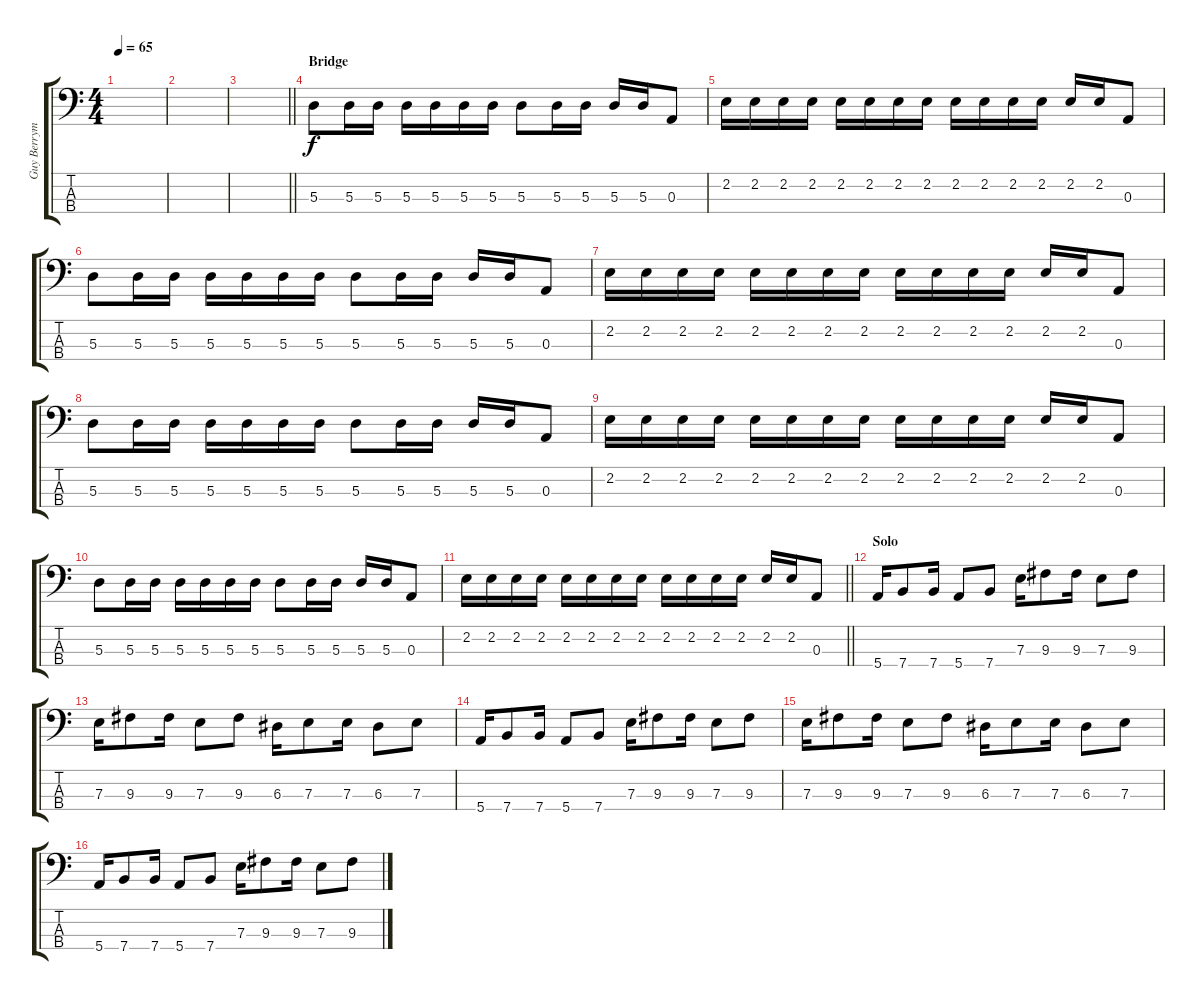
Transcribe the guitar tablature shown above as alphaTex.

\track ("Guy Berryman-Bass Guitar" "Guy Berrym") {instrument electricbassfinger}
\staff {score tabs}
\tuning (G2 D2 A1 E1) {hide}
\ts (4 4)
\tempo 65
\clef f4
\ks c
|
|
\barLineRight lightlight
|
\section ("" "Bridge")
5.3.8 5.3.16 5.3.16 5.3.16 5.3.16 5.3.16 5.3.16 5.3.8 5.3.16 5.3.16 5.3.16 5.3.16 0.3.8 |
2.2.16 2.2.16 2.2.16 2.2.16 2.2.16 2.2.16 2.2.16 2.2.16 2.2.16 2.2.16 2.2.16 2.2.16 2.2.16 2.2.16 0.3.8 |
5.3.8 5.3.16 5.3.16 5.3.16 5.3.16 5.3.16 5.3.16 5.3.8 5.3.16 5.3.16 5.3.16 5.3.16 0.3.8 |
2.2.16 2.2.16 2.2.16 2.2.16 2.2.16 2.2.16 2.2.16 2.2.16 2.2.16 2.2.16 2.2.16 2.2.16 2.2.16 2.2.16 0.3.8 |
5.3.8 5.3.16 5.3.16 5.3.16 5.3.16 5.3.16 5.3.16 5.3.8 5.3.16 5.3.16 5.3.16 5.3.16 0.3.8 |
2.2.16 2.2.16 2.2.16 2.2.16 2.2.16 2.2.16 2.2.16 2.2.16 2.2.16 2.2.16 2.2.16 2.2.16 2.2.16 2.2.16 0.3.8 |
5.3.8 5.3.16 5.3.16 5.3.16 5.3.16 5.3.16 5.3.16 5.3.8 5.3.16 5.3.16 5.3.16 5.3.16 0.3.8 |
\barLineRight lightlight
2.2.16 2.2.16 2.2.16 2.2.16 2.2.16 2.2.16 2.2.16 2.2.16 2.2.16 2.2.16 2.2.16 2.2.16 2.2.16 2.2.16 0.3.8 |
\section ("" "Solo")
5.4.16 7.4.8 7.4.16 5.4.8 7.4.8 7.3.16 9.3.8 9.3.16 7.3.8 9.3.8 |
7.3.16 9.3.8 9.3.16 7.3.8 9.3.8 6.3.16 7.3.8 7.3.16 6.3.8 7.3.8 |
5.4.16 7.4.8 7.4.16 5.4.8 7.4.8 7.3.16 9.3.8 9.3.16 7.3.8 9.3.8 |
7.3.16 9.3.8 9.3.16 7.3.8 9.3.8 6.3.16 7.3.8 7.3.16 6.3.8 7.3.8 |
5.4.16 7.4.8 7.4.16 5.4.8 7.4.8 7.3.16 9.3.8 9.3.16 7.3.8 9.3.8
